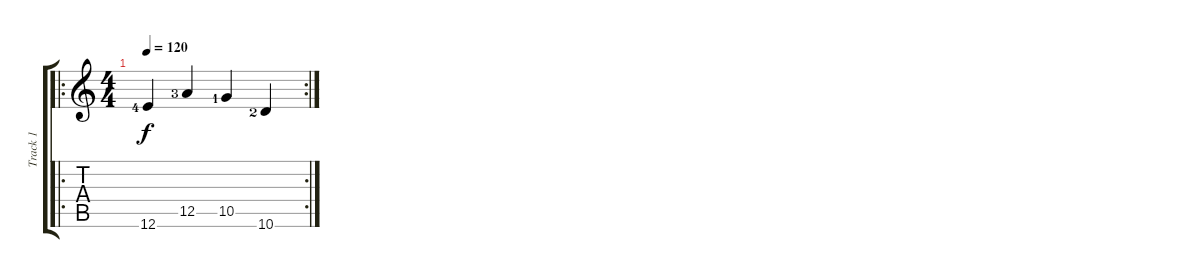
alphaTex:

\track ("Track 1" "Track 1") {instrument acousticguitarsteel}
\staff {score tabs}
\tuning (E4 B3 G3 D3 A2 E2) {hide}
\ro
\rc 2
\ts (4 4)
\tempo 120
\clef g2
\ks c
12.6{lf 5}.4{dy f} 12.5{lf 4}.4 10.5{lf 2}.4 10.6{lf 3}.4
